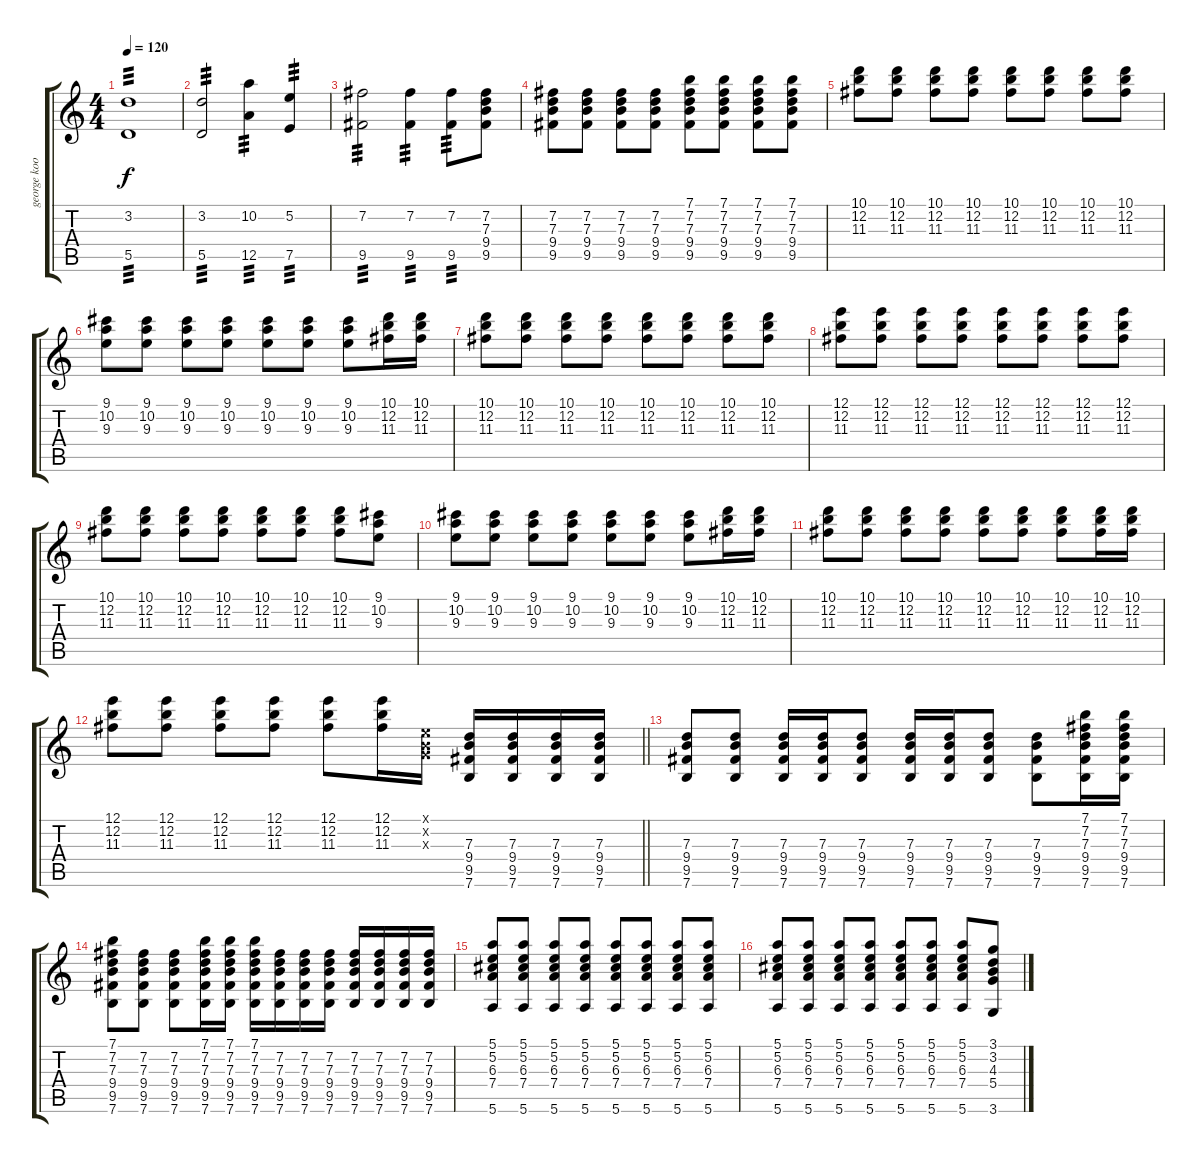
\track ("george kooymans" "george koo") {instrument acousticguitarsteel}
\staff {score tabs}
\tuning (E4 B3 G3 D3 A2 E2) {hide}
\ts (4 4)
\tempo 120
\clef g2
\ks c
(3.2 5.5).1{tp 3 dy f} |
(3.2 5.5).2{tp 3} (10.2 12.5).4{tp 3} (5.2 7.5).4{tp 3} |
(7.2 9.5).2{tp 3} (7.2 9.5).4{tp 3} (7.2 9.5).8{tp 3} (7.2 7.3 9.4 9.5).8 |
(7.2 7.3 9.4 9.5).8 (7.2 7.3 9.4 9.5).8 (7.2 7.3 9.4 9.5).8 (7.2 7.3 9.4 9.5).8 (7.1 7.2 7.3 9.4 9.5).8 (7.1 7.2 7.3 9.4 9.5).8 (7.1 7.2 7.3 9.4 9.5).8 (7.1 7.2 7.3 9.4 9.5).8 |
(10.1 12.2 11.3).8 (10.1 12.2 11.3).8 (10.1 12.2 11.3).8 (10.1 12.2 11.3).8 (10.1 12.2 11.3).8 (10.1 12.2 11.3).8 (10.1 12.2 11.3).8 (10.1 12.2 11.3).8 |
(9.1 10.2 9.3).8 (9.1 10.2 9.3).8 (9.1 10.2 9.3).8 (9.1 10.2 9.3).8 (9.1 10.2 9.3).8 (9.1 10.2 9.3).8 (9.1 10.2 9.3).8 (10.1 12.2 11.3).16 (10.1 12.2 11.3).16 |
(10.1 12.2 11.3).8 (10.1 12.2 11.3).8 (10.1 12.2 11.3).8 (10.1 12.2 11.3).8 (10.1 12.2 11.3).8 (10.1 12.2 11.3).8 (10.1 12.2 11.3).8 (10.1 12.2 11.3).8 |
(12.1 12.2 11.3).8 (12.1 12.2 11.3).8 (12.1 12.2 11.3).8 (12.1 12.2 11.3).8 (12.1 12.2 11.3).8 (12.1 12.2 11.3).8 (12.1 12.2 11.3).8 (12.1 12.2 11.3).8 |
(10.1 12.2 11.3).8 (10.1 12.2 11.3).8 (10.1 12.2 11.3).8 (10.1 12.2 11.3).8 (10.1 12.2 11.3).8 (10.1 12.2 11.3).8 (10.1 12.2 11.3).8 (9.1 10.2 9.3).8 |
(9.1 10.2 9.3).8 (9.1 10.2 9.3).8 (9.1 10.2 9.3).8 (9.1 10.2 9.3).8 (9.1 10.2 9.3).8 (9.1 10.2 9.3).8 (9.1 10.2 9.3).8 (10.1 12.2 11.3).16 (10.1 12.2 11.3).16 |
(10.1 12.2 11.3).8 (10.1 12.2 11.3).8 (10.1 12.2 11.3).8 (10.1 12.2 11.3).8 (10.1 12.2 11.3).8 (10.1 12.2 11.3).8 (10.1 12.2 11.3).8 (10.1 12.2 11.3).16 (10.1 12.2 11.3).16 |
\barLineRight lightlight
(12.1 12.2 11.3).8 (12.1 12.2 11.3).8 (12.1 12.2 11.3).8 (12.1 12.2 11.3).8 (12.1 12.2 11.3).8 (12.1 12.2 11.3).16 (0.1{x} 0.2{x} 0.3{x}).16 (7.3 9.4 9.5 7.6).16 (7.3 9.4 9.5 7.6).16 (7.3 9.4 9.5 7.6).16 (7.3 9.4 9.5 7.6).16 |
(7.3 9.4 9.5 7.6).8 (7.3 9.4 9.5 7.6).8 (7.3 9.4 9.5 7.6).16 (7.3 9.4 9.5 7.6).16 (7.3 9.4 9.5 7.6).8 (7.3 9.4 9.5 7.6).16 (7.3 9.4 9.5 7.6).16 (7.3 9.4 9.5 7.6).8 (7.3 9.4 9.5 7.6).8 (7.1 7.2 7.3 9.4 9.5 7.6).16 (7.1 7.2 7.3 9.4 9.5 7.6).16 |
(7.1 7.2 7.3 9.4 9.5 7.6).8 (7.2 7.3 9.4 9.5 7.6).8 (7.2 7.3 9.4 9.5 7.6).8 (7.1 7.2 7.3 9.4 9.5 7.6).16 (7.1 7.2 7.3 9.4 9.5 7.6).16 (7.1 7.2 7.3 9.4 9.5 7.6).16 (7.2 7.3 9.4 9.5 7.6).16 (7.2 7.3 9.4 9.5 7.6).16 (7.2 7.3 9.4 9.5 7.6).16 (7.2 7.3 9.4 9.5 7.6).16 (7.2 7.3 9.4 9.5 7.6).16 (7.2 7.3 9.4 9.5 7.6).16 (7.2 7.3 9.4 9.5 7.6).16 |
(5.1 5.2 6.3 7.4 5.6).8 (5.1 5.2 6.3 7.4 5.6).8 (5.1 5.2 6.3 7.4 5.6).8 (5.1 5.2 6.3 7.4 5.6).8 (5.1 5.2 6.3 7.4 5.6).8 (5.1 5.2 6.3 7.4 5.6).8 (5.1 5.2 6.3 7.4 5.6).8 (5.1 5.2 6.3 7.4 5.6).8 |
(5.1 5.2 6.3 7.4 5.6).8 (5.1 5.2 6.3 7.4 5.6).8 (5.1 5.2 6.3 7.4 5.6).8 (5.1 5.2 6.3 7.4 5.6).8 (5.1 5.2 6.3 7.4 5.6).8 (5.1 5.2 6.3 7.4 5.6).8 (5.1 5.2 6.3 7.4 5.6).8 (3.1 3.2 4.3 5.4 3.6).8
